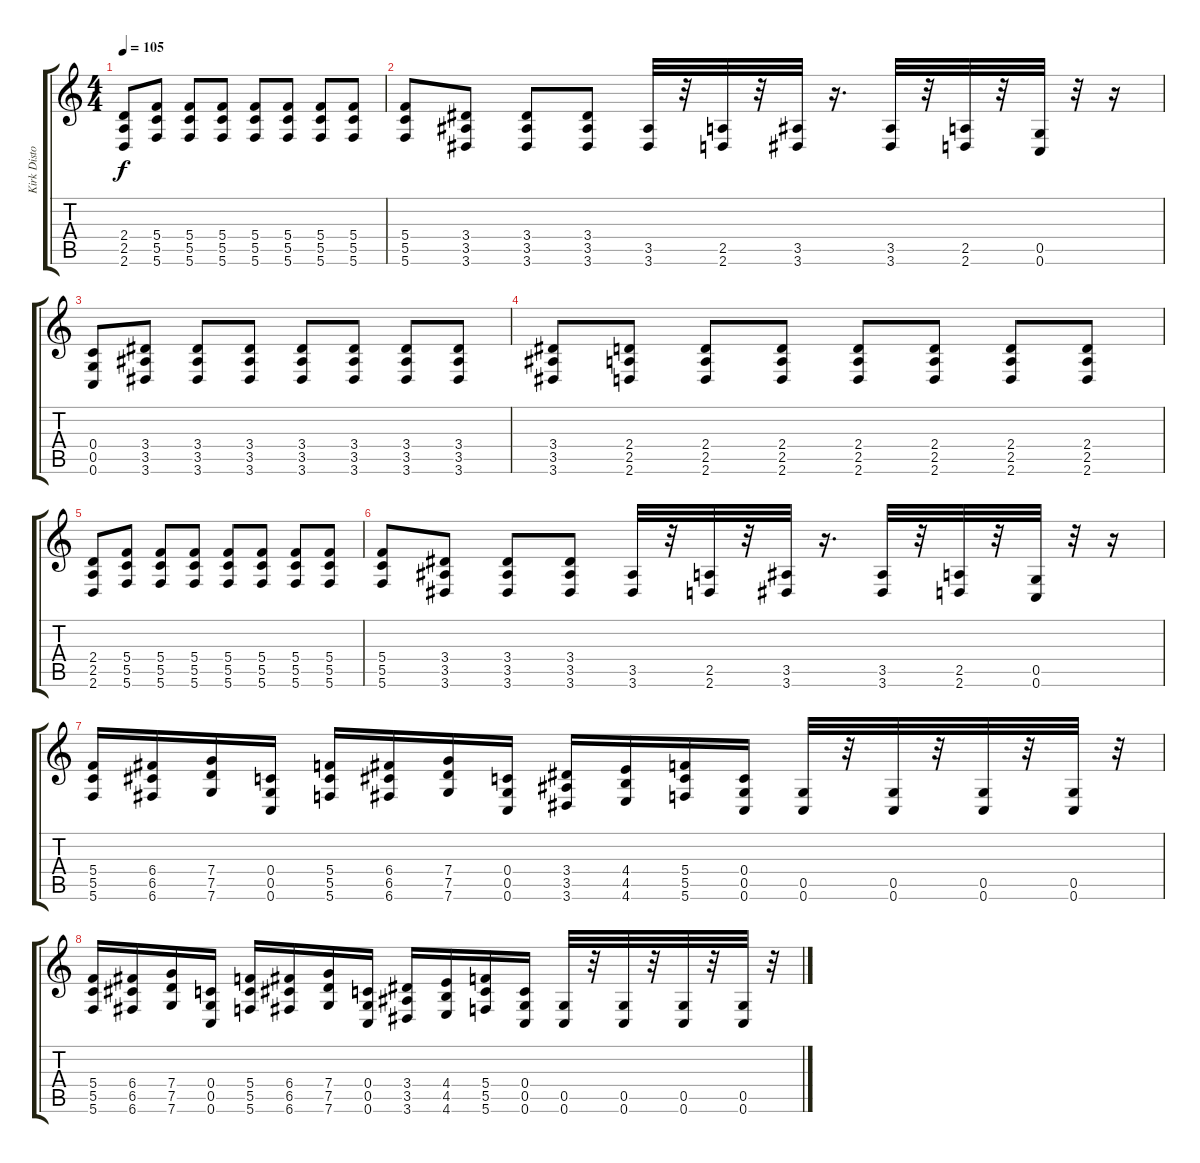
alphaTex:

\track ("Kirk Distortion" "Kirk Disto") {instrument distortionguitar}
\staff {score tabs}
\tuning (D4 A3 F3 C3 G2 C2) {hide}
\ts (4 4)
\tempo 105
\clef g2
\ks c
(2.4 2.5 2.6).8{dy f} (5.4 5.5 5.6).8 (5.4 5.5 5.6).8 (5.4 5.5 5.6).8 (5.4 5.5 5.6).8 (5.4 5.5 5.6).8 (5.4 5.5 5.6).8 (5.4 5.5 5.6).8 |
(5.4 5.5 5.6).8 (3.4 3.5 3.6).8 (3.4 3.5 3.6).8 (3.4 3.5 3.6).8 (3.5 3.6).32 r.32 (2.5 2.6).32 r.32 (3.5 3.6).32 r.16{d} (3.5 3.6).32 r.32 (2.5 2.6).32 r.32 (0.5 0.6).32 r.32 r.16 |
(0.4 0.5 0.6).8 (3.4 3.5 3.6).8 (3.4 3.5 3.6).8 (3.4 3.5 3.6).8 (3.4 3.5 3.6).8 (3.4 3.5 3.6).8 (3.4 3.5 3.6).8 (3.4 3.5 3.6).8 |
(3.4 3.5 3.6).8 (2.4 2.5 2.6).8 (2.4 2.5 2.6).8 (2.4 2.5 2.6).8 (2.4 2.5 2.6).8 (2.4 2.5 2.6).8 (2.4 2.5 2.6).8 (2.4 2.5 2.6).8 |
(2.4 2.5 2.6).8 (5.4 5.5 5.6).8 (5.4 5.5 5.6).8 (5.4 5.5 5.6).8 (5.4 5.5 5.6).8 (5.4 5.5 5.6).8 (5.4 5.5 5.6).8 (5.4 5.5 5.6).8 |
(5.4 5.5 5.6).8 (3.4 3.5 3.6).8 (3.4 3.5 3.6).8 (3.4 3.5 3.6).8 (3.5 3.6).32 r.32 (2.5 2.6).32 r.32 (3.5 3.6).32 r.16{d} (3.5 3.6).32 r.32 (2.5 2.6).32 r.32 (0.5 0.6).32 r.32 r.16 |
(5.4 5.5 5.6).16 (6.4 6.5 6.6).16 (7.4 7.5 7.6).16 (0.4 0.5 0.6).16 (5.4 5.5 5.6).16 (6.4 6.5 6.6).16 (7.4 7.5 7.6).16 (0.4 0.5 0.6).16 (3.4 3.5 3.6).16 (4.4 4.5 4.6).16 (5.4 5.5 5.6).16 (0.4 0.5 0.6).16 (0.5 0.6).32 r.32 (0.5 0.6).32 r.32 (0.5 0.6).32 r.32 (0.5 0.6).32 r.32 |
(5.4 5.5 5.6).16 (6.4 6.5 6.6).16 (7.4 7.5 7.6).16 (0.4 0.5 0.6).16 (5.4 5.5 5.6).16 (6.4 6.5 6.6).16 (7.4 7.5 7.6).16 (0.4 0.5 0.6).16 (3.4 3.5 3.6).16 (4.4 4.5 4.6).16 (5.4 5.5 5.6).16 (0.4 0.5 0.6).16 (0.5 0.6).32 r.32 (0.5 0.6).32 r.32 (0.5 0.6).32 r.32 (0.5 0.6).32 r.32
